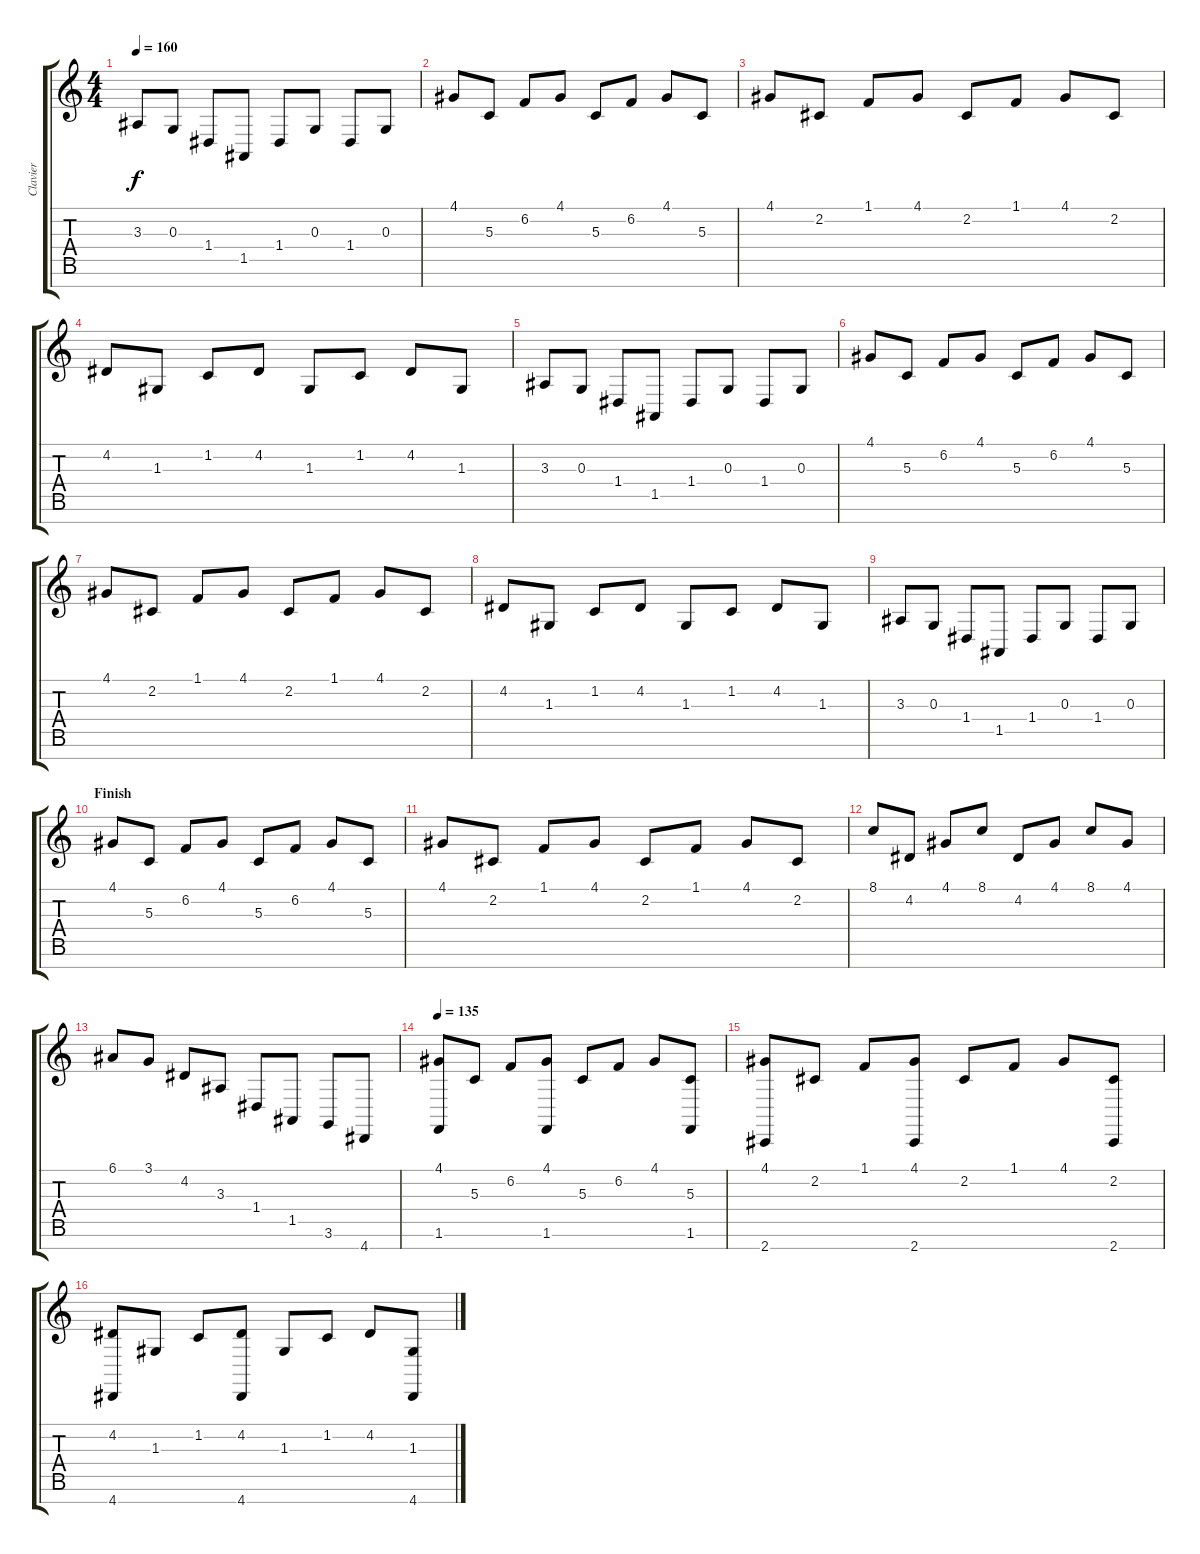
\track ("Clavier" "Clavier") {instrument acousticgrandpiano}
\staff {score tabs}
\tuning (E4 B3 G3 D3 A2 E2 B1) {hide}
\ts (4 4)
\tempo 160
\clef g2
\ks c
3.3.8{dy f} 0.3.8 1.4.8 1.5.8 1.4.8 0.3.8 1.4.8 0.3.8 |
4.1.8 5.3.8 6.2.8 4.1.8 5.3.8 6.2.8 4.1.8 5.3.8 |
4.1.8 2.2.8 1.1.8 4.1.8 2.2.8 1.1.8 4.1.8 2.2.8 |
4.2.8 1.3.8 1.2.8 4.2.8 1.3.8 1.2.8 4.2.8 1.3.8 |
3.3.8 0.3.8 1.4.8 1.5.8 1.4.8 0.3.8 1.4.8 0.3.8 |
4.1.8 5.3.8 6.2.8 4.1.8 5.3.8 6.2.8 4.1.8 5.3.8 |
4.1.8 2.2.8 1.1.8 4.1.8 2.2.8 1.1.8 4.1.8 2.2.8 |
4.2.8 1.3.8 1.2.8 4.2.8 1.3.8 1.2.8 4.2.8 1.3.8 |
3.3.8 0.3.8 1.4.8 1.5.8 1.4.8 0.3.8 1.4.8 0.3.8 |
\section ("" "Finish")
4.1.8 5.3.8 6.2.8 4.1.8 5.3.8 6.2.8 4.1.8 5.3.8 |
4.1.8 2.2.8 1.1.8 4.1.8 2.2.8 1.1.8 4.1.8 2.2.8 |
8.1.8 4.2.8 4.1.8 8.1.8 4.2.8 4.1.8 8.1.8 4.1.8 |
6.1.8 3.1.8 4.2.8 3.3.8 1.4.8 1.5.8 3.6.8 4.7.8 |
\tempo 135
(4.1 1.6).8 5.3.8 6.2.8 (4.1 1.6).8 5.3.8 6.2.8 4.1.8 (5.3 1.6).8 |
(4.1 2.7).8 2.2.8 1.1.8 (4.1 2.7).8 2.2.8 1.1.8 4.1.8 (2.2 2.7).8 |
(4.2 4.7).8 1.3.8 1.2.8 (4.2 4.7).8 1.3.8 1.2.8 4.2.8 (1.3 4.7).8
